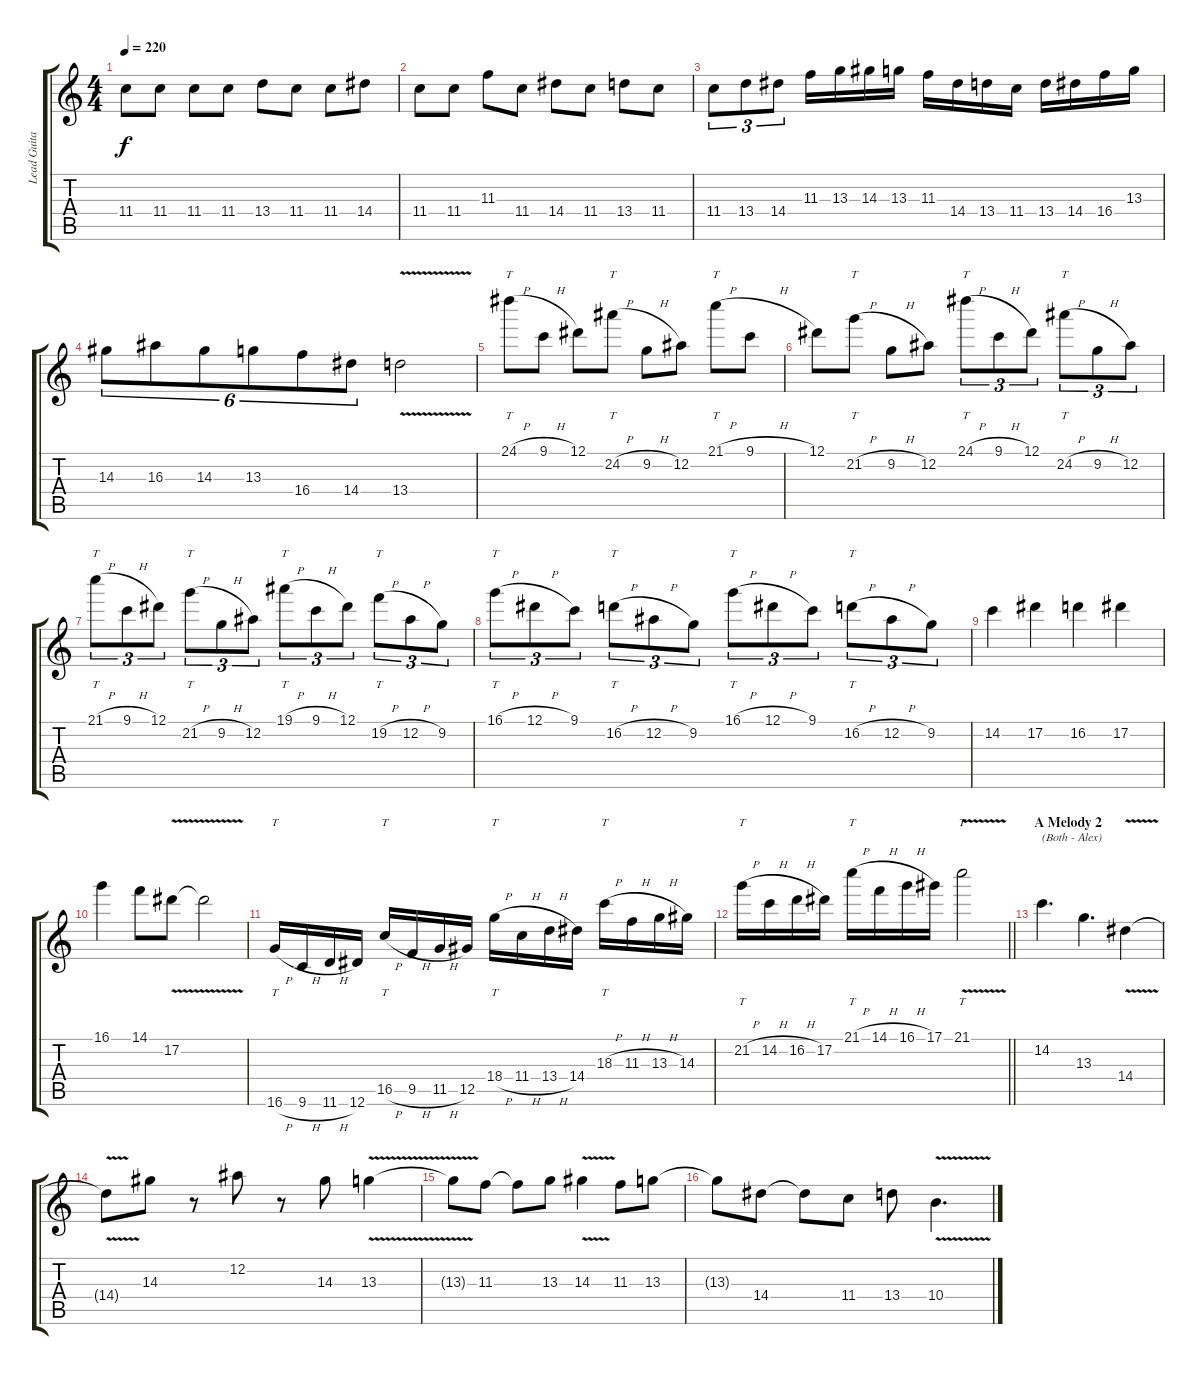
\track ("Lead Guitar 1" "Lead Guita") {instrument distortionguitar}
\staff {score tabs}
\tuning (Eb4 Bb3 Gb3 Db3 Ab2 Eb2) {hide}
\ts (4 4)
\tempo 220
\clef g2
\ks c
11.4.8{dy f} 11.4.8 11.4.8 11.4.8 13.4.8 11.4.8 11.4.8 14.4.8 |
11.4.8 11.4.8 11.3.8 11.4.8 14.4.8 11.4.8 13.4.8 11.4.8 |
11.4.8{tu (3 2)} 13.4.8{tu (3 2)} 14.4.8{tu (3 2)} 11.3.16 13.3.16 14.3.16 13.3.16 11.3.16 14.4.16 13.4.16 11.4.16 13.4.16 14.4.16 16.4.16 13.3.16 |
14.3.8{tu (6 4)} 16.3.8{tu (6 4)} 14.3.8{tu (6 4)} 13.3.8{tu (6 4)} 16.4.8{tu (6 4)} 14.4.8{tu (6 4)} 13.4{v}.2 |
24.1{h}.8{tt} 9.1{h}.8 12.1.8 24.2{h}.8{tt} 9.2{h}.8 12.2.8 21.1{h}.8{tt} 9.1{h}.8 |
12.1.8 21.2{h}.8{tt} 9.2{h}.8 12.2.8 24.1{h}.8{tt tu (3 2)} 9.1{h}.8{tu (3 2)} 12.1.8{tu (3 2)} 24.2{h}.8{tt tu (3 2)} 9.2{h}.8{tu (3 2)} 12.2.8{tu (3 2)} |
21.1{h}.8{tt tu (3 2)} 9.1{h}.8{tu (3 2)} 12.1.8{tu (3 2)} 21.2{h}.8{tt tu (3 2)} 9.2{h}.8{tu (3 2)} 12.2.8{tu (3 2)} 19.1{h}.8{tt tu (3 2)} 9.1{h}.8{tu (3 2)} 12.1.8{tu (3 2)} 19.2{h}.8{tt tu (3 2)} 12.2{h}.8{tu (3 2)} 9.2.8{tu (3 2)} |
16.1{h}.8{tt tu (3 2)} 12.1{h}.8{tu (3 2)} 9.1.8{tu (3 2)} 16.2{h}.8{tt tu (3 2)} 12.2{h}.8{tu (3 2)} 9.2.8{tu (3 2)} 16.1{h}.8{tt tu (3 2)} 12.1{h}.8{tu (3 2)} 9.1.8{tu (3 2)} 16.2{h}.8{tt tu (3 2)} 12.2{h}.8{tu (3 2)} 9.2.8{tu (3 2)} |
14.2.4 17.2.4 16.2.4 17.2.4 |
16.1.4 14.1.8 17.2{v}.8 17.2{t}.2 |
16.6{h}.16{tt} 9.6{h}.16 11.6{h}.16 12.6.16 16.5{h}.16{tt} 9.5{h}.16 11.5{h}.16 12.5.16 18.4{h}.16{tt} 11.4{h}.16 13.4{h}.16 14.4.16 18.3{h}.16{tt} 11.3{h}.16 13.3{h}.16 14.3.16 |
\barLineRight lightlight
21.2{h}.16{tt} 14.2{h}.16 16.2{h}.16 17.2.16 21.1{h}.16{tt} 14.1{h}.16 16.1{h}.16 17.1.16 21.1{v}.2{tt} |
\section ("" "A Melody 2")
14.2.4{d txt "(Both - Alex)"} 13.3.4{d} 14.4{v}.4 |
14.4{t}.8 14.3.8 r.8 12.2.8 r.8 14.3.8 13.3{v}.4 |
13.3{t}.8 11.3.8 11.3{t}.8 13.3.8 14.3{v}.4 11.3.8 13.3.8 |
13.3{t}.8 14.4.8 14.4{t}.8 11.4.8 13.4.8 10.4{v}.4{d}
